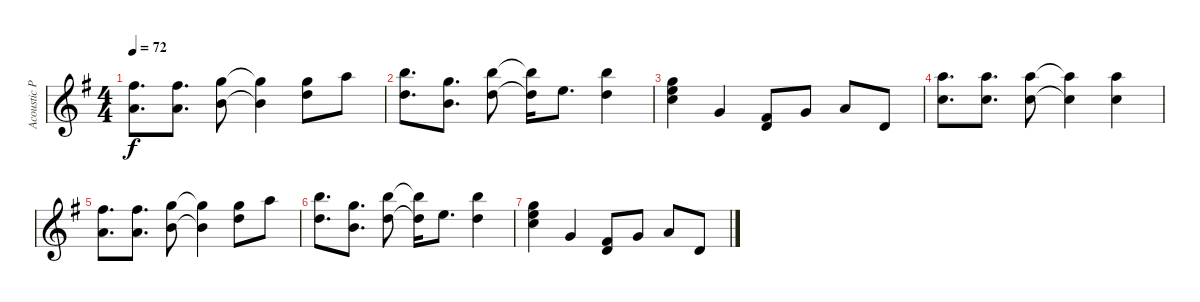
\track ("Acoustic Piano (Staff 1)" "Acoustic P") {instrument acousticgrandpiano}
\staff {score}
\tuning (E4 B3 G3 D3 A2 E2 B1) {hide}
\ts (4 4)
\tempo 72
\clef g2
\ks g
(14.1 10.2).8{d dy f} (14.1 10.2).8{d} (15.1 12.2).8 (15.1{t} 12.2{t}).4 (15.1 15.2).8 17.1.8 |
(19.1 15.2).8{d} (15.1 12.2).8{d} (19.1 15.2).8 (19.1{t} 15.2{t}).16 12.1.8{d} (19.1 15.2).4 |
(8.1 17.2 24.3).4 3.1.4 (2.1 3.2).8 3.1.8 5.1.8 3.2.8 |
(17.1 13.2).8{d} (17.1 13.2).8{d} (17.1 13.2).8 (17.1{t} 13.2{t}).4 (17.1 13.2).4 |
(14.1 10.2).8{d} (14.1 10.2).8{d} (15.1 12.2).8 (15.1{t} 12.2{t}).4 (15.1 15.2).8 17.1.8 |
(19.1 15.2).8{d} (15.1 12.2).8{d} (19.1 15.2).8 (19.1{t} 15.2{t}).16 12.1.8{d} (19.1 15.2).4 |
(8.1 17.2 24.3).4 3.1.4 (2.1 3.2).8 3.1.8 5.1.8 3.2.8
